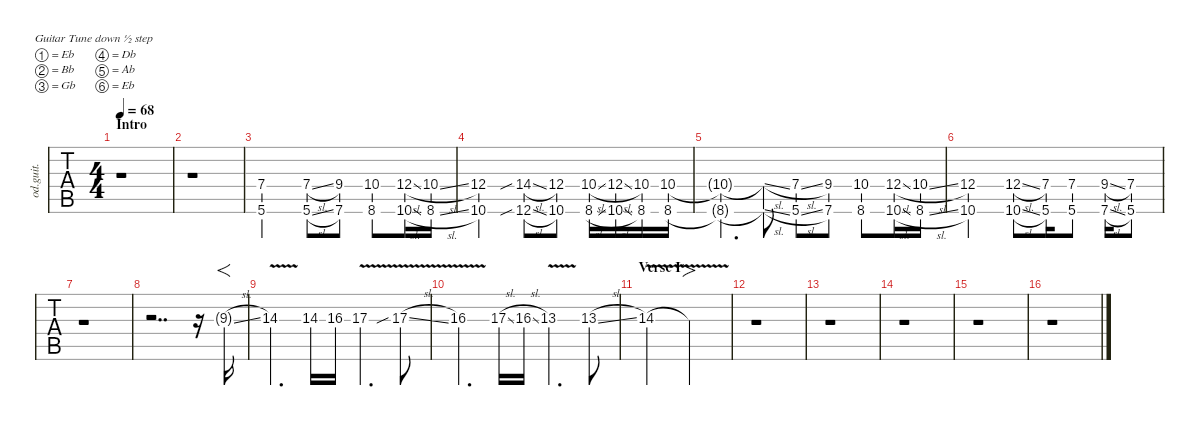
\defaultSystemsLayout 4
\hideDynamics
\bracketExtendMode nobrackets
\otherSystemsTrackNameOrientation horizontal
\track ("Lead Guitar 1 " "od.guit.") {defaultSystemsLayout 4 instrument overdrivenguitar}
\staff {tabs}
\tuning (Eb4 Bb3 Gb3 Db3 Ab2 Eb2)
\ts (4 4)
\section ("" "Intro")
\tempo 68
\clef g2
\ks c
r.1{dy mf instrument overdrivenguitar} |
r.1 |
(5.6{acc #} 7.4{acc #}).2 (5.6{sl acc #} 7.4{sl acc #}).8 (9.4{acc #} 7.6{acc #}).8 (10.4 8.6).8 (12.4{sl acc #} 10.6{sl acc #}).16 (10.4{sl} 8.6{sl}).16 |
(12.4{acc #} 10.6{acc #}).2 (14.4{sib sl acc #} 12.6{sib sl acc #}).8 (12.4{acc #} 10.6{acc #}).8 (10.4{sl} 8.6{sl}).16 (12.4{sl acc #} 10.6{sl acc #}).16 (10.4 8.6).16 (10.4 8.6).16 |
(8.6{t} 10.4{t}).4{d} (10.4{sl t} 8.6{sl t}).8 (5.6{sl acc #} 7.4{sl acc #}).8 (9.4{acc #} 7.6{acc #}).8 (10.4 8.6).8 (12.4{sl acc #} 10.6{sl acc #}).16 (10.4{sl} 8.6{sl}).16 |
(12.4{acc #} 10.6{acc #}).2 (12.4{sl acc #} 10.6{sl acc #}).8 (7.4{acc #} 5.6{acc #}).16 (7.4{acc #} 5.6{acc #}).8 (7.6{sl acc #} 9.4{sl acc #}).16 (7.4{acc #} 5.6{acc #}).8 |
r.1 |
r.2{dd} r.16 9.3{sl g acc #}.16{f} |
14.3{v acc #}.4{d dy mp} 14.3{acc #}.16 16.3{acc #}.16 17.3{v}.4{d} 17.3{v sib sl}.8 |
16.3{v acc #}.4{d} 17.3{sl}.16 16.3{sl acc #}.16 13.3{v}.4{d} 13.3{sl}.8 |
\section ("" "Verse I")
14.3{v acc #}.2 14.3{v t acc #}.2{fo} |
r.1 |
r.1 |
r.1 |
r.1 |
r.1
